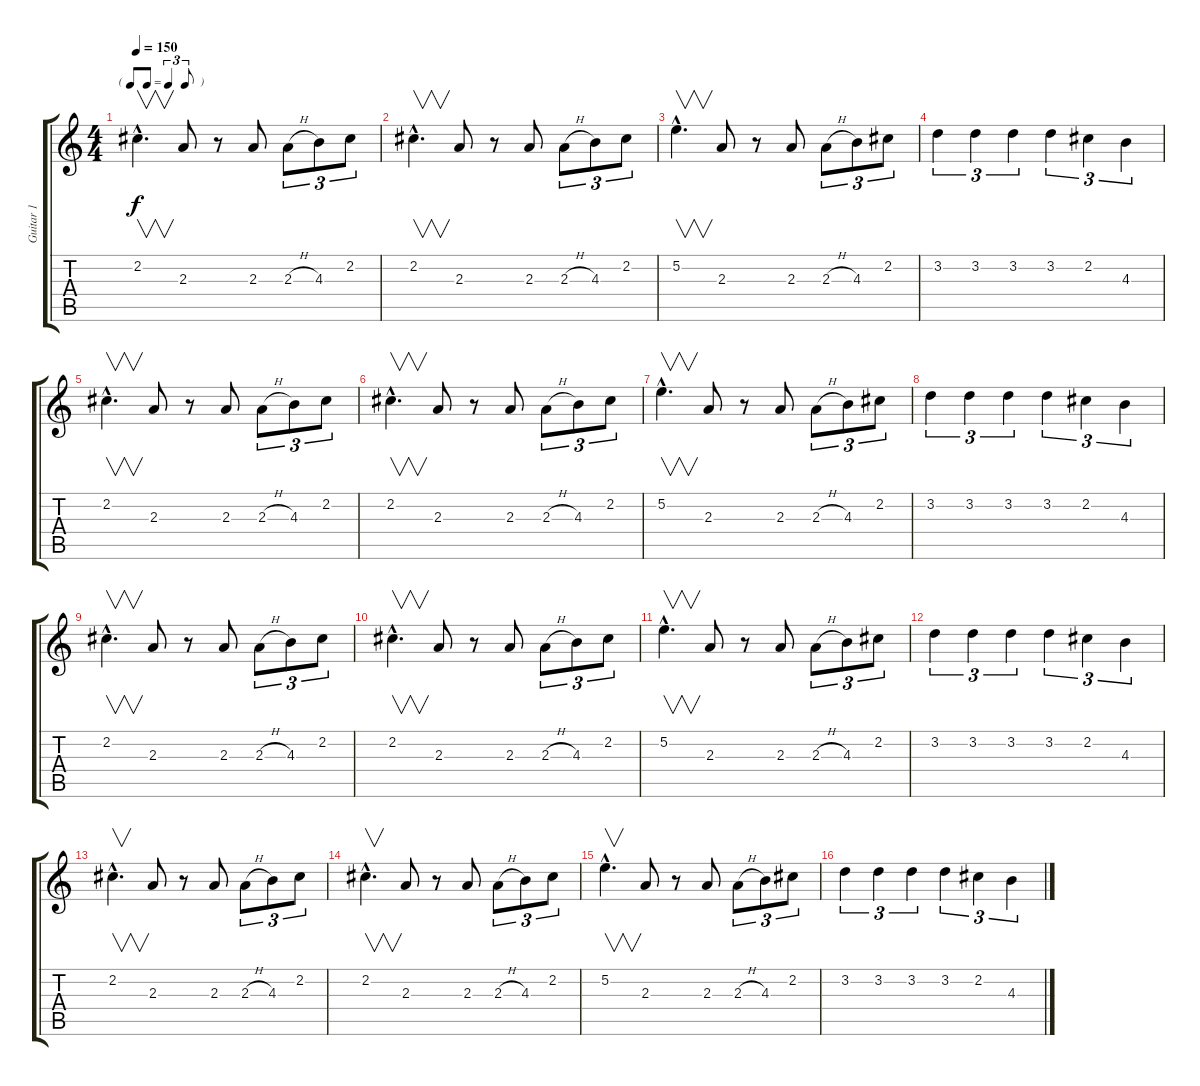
\track ("Guitar 1" "Guitar 1") {instrument overdrivenguitar}
\staff {score tabs}
\tuning (E4 B3 G3 D3 A2 E2) {hide}
\ts (4 4)
\tf triplet8th
\tempo 150
\clef g2
\ks c
2.2{hac}.4{v d dy f} 2.3.8 r.8 2.3.8 2.3{h}.8{tu (3 2)} 4.3.8{tu (3 2)} 2.2.8{tu (3 2)} |
2.2{hac}.4{v d} 2.3.8 r.8 2.3.8 2.3{h}.8{tu (3 2)} 4.3.8{tu (3 2)} 2.2.8{tu (3 2)} |
5.2{hac}.4{v d} 2.3.8 r.8 2.3.8 2.3{h}.8{tu (3 2)} 4.3.8{tu (3 2)} 2.2.8{tu (3 2)} |
3.2.4{tu (3 2)} 3.2.4{tu (3 2)} 3.2.4{tu (3 2)} 3.2.4{tu (3 2)} 2.2.4{tu (3 2)} 4.3.4{tu (3 2)} |
2.2{hac}.4{v d} 2.3.8 r.8 2.3.8 2.3{h}.8{tu (3 2)} 4.3.8{tu (3 2)} 2.2.8{tu (3 2)} |
2.2{hac}.4{v d} 2.3.8 r.8 2.3.8 2.3{h}.8{tu (3 2)} 4.3.8{tu (3 2)} 2.2.8{tu (3 2)} |
5.2{hac}.4{v d} 2.3.8 r.8 2.3.8 2.3{h}.8{tu (3 2)} 4.3.8{tu (3 2)} 2.2.8{tu (3 2)} |
3.2.4{tu (3 2)} 3.2.4{tu (3 2)} 3.2.4{tu (3 2)} 3.2.4{tu (3 2)} 2.2.4{tu (3 2)} 4.3.4{tu (3 2)} |
2.2{hac}.4{v d} 2.3.8 r.8 2.3.8 2.3{h}.8{tu (3 2)} 4.3.8{tu (3 2)} 2.2.8{tu (3 2)} |
2.2{hac}.4{v d} 2.3.8 r.8 2.3.8 2.3{h}.8{tu (3 2)} 4.3.8{tu (3 2)} 2.2.8{tu (3 2)} |
5.2{hac}.4{v d} 2.3.8 r.8 2.3.8 2.3{h}.8{tu (3 2)} 4.3.8{tu (3 2)} 2.2.8{tu (3 2)} |
3.2.4{tu (3 2)} 3.2.4{tu (3 2)} 3.2.4{tu (3 2)} 3.2.4{tu (3 2)} 2.2.4{tu (3 2)} 4.3.4{tu (3 2)} |
2.2{hac}.4{v d} 2.3.8 r.8 2.3.8 2.3{h}.8{tu (3 2)} 4.3.8{tu (3 2)} 2.2.8{tu (3 2)} |
2.2{hac}.4{v d} 2.3.8 r.8 2.3.8 2.3{h}.8{tu (3 2)} 4.3.8{tu (3 2)} 2.2.8{tu (3 2)} |
5.2{hac}.4{v d} 2.3.8 r.8 2.3.8 2.3{h}.8{tu (3 2)} 4.3.8{tu (3 2)} 2.2.8{tu (3 2)} |
3.2.4{tu (3 2)} 3.2.4{tu (3 2)} 3.2.4{tu (3 2)} 3.2.4{tu (3 2)} 2.2.4{tu (3 2)} 4.3.4{tu (3 2)}
